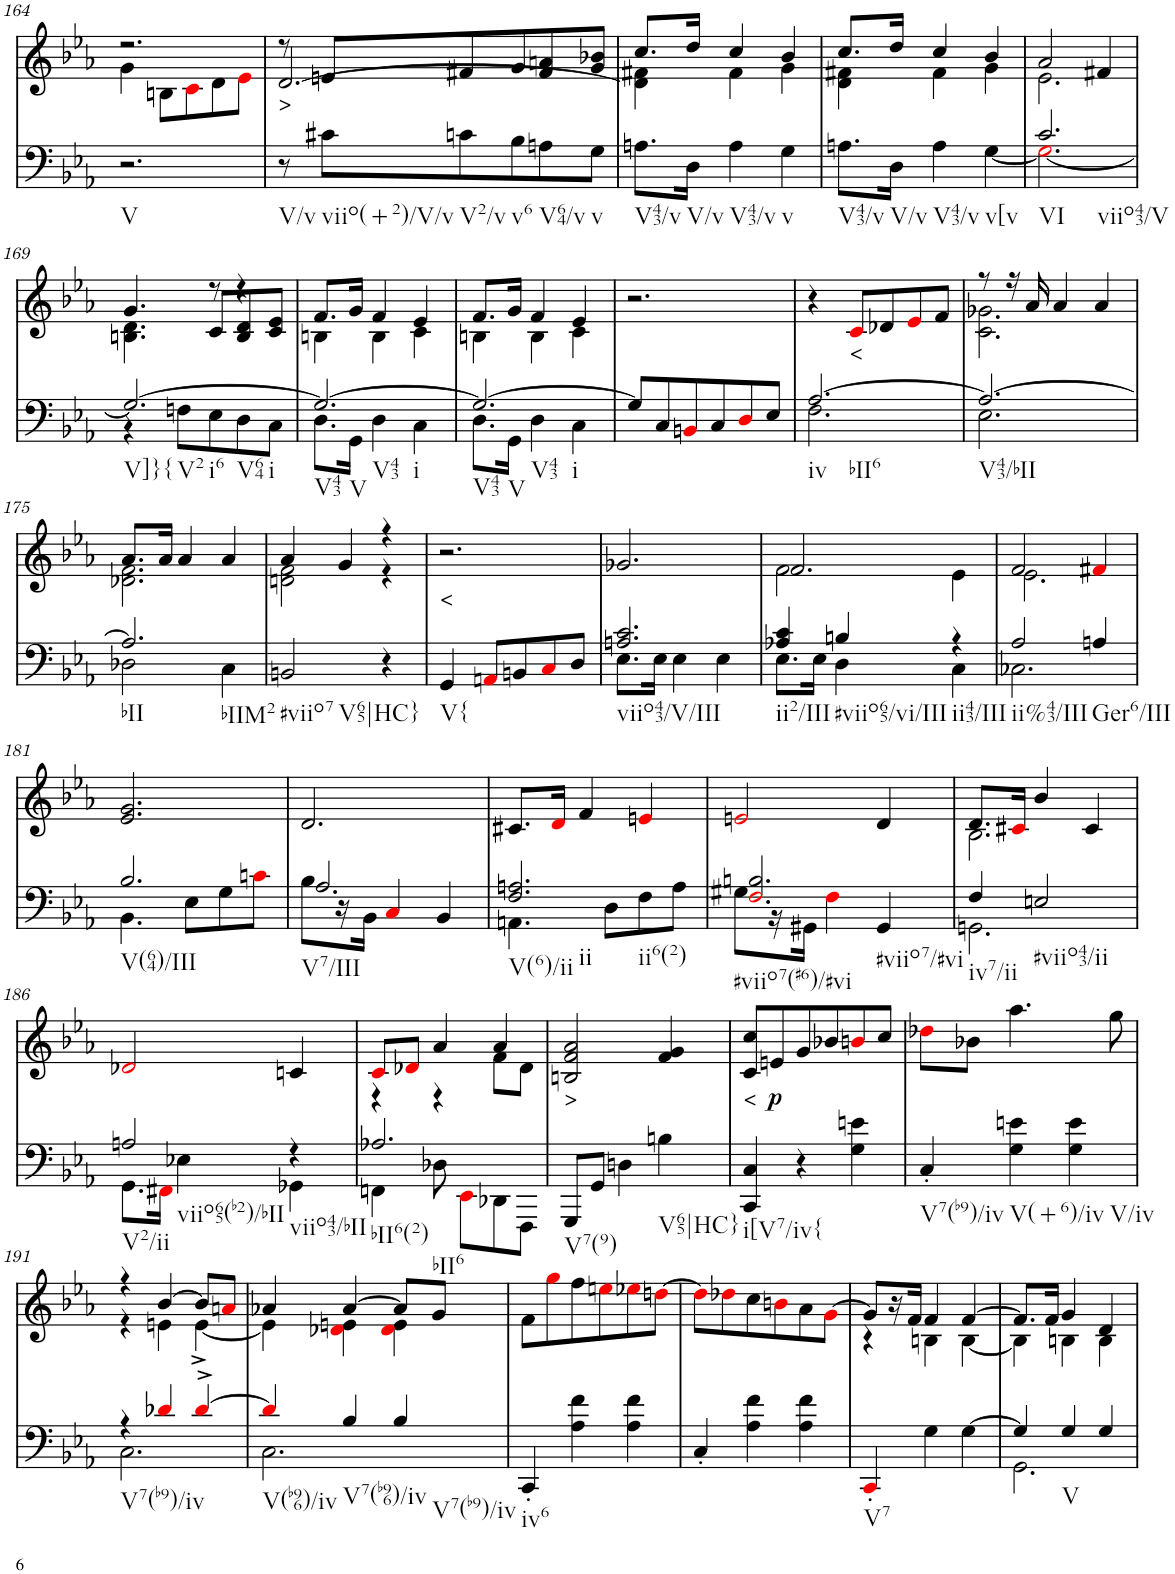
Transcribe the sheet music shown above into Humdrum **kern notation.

**kern	**kern	**text	**dynam
*part2	*part1	*part1	*part1
*staff2	*staff1	*staff1	*staff1
*I"Piano	*I"Piano	*	*
*I'Pno	*I'Pno	*	*
!!LO:PB:g=z
*clefF4	*clefG2	*	*
*k[b-e-a-]	*k[b-e-a-]	*	*
*M3/4	*M3/4	*	*
=164	=164	=164	=164
*	*^	*	*
!LO:TX:b:t=V	!	!	!	!
2.r	2.r	4g\	.	.
.	.	8Bn\L	.	.
.	.	8ci\	.	.
.	.	8d\	.	.
.	.	8e-i\J	.	.
=165	=165	=165	=165	=165
!LO:TX:b:t=V/v	!	!	!	!
!	!	!	!LO:LY:b	!
8r	8r	[2.d/	>	.
!LO:TX:b:t=viio(+2)/V/v	!	!	!	!
8c#X\L	8en/L	.	.	.
!LO:TX:b:t=V2/v	!	!	!	!
8cn\	8f#X/	.	.	.
!LO:TX:b:t=v6	!	!	!	!
8B-\	8g/	.	.	.
!LO:TX:b:t=V64/v	!	!	!	!
8An\	8f#/ 8an/	.	.	.
!LO:TX:b:t=v	!	!	!	!
8G\J	8g/ 8b-X/J	.	.	.
=166	=166	=166	=166	=166
!LO:TX:b:t=V43/v	!	!	!	!
8.An\L	8.cc/L	4d\] 4f#X\	.	.
!LO:TX:b:t=V/v	!	!	!	!
16D\Jk	16dd/Jk	.	.	.
!LO:TX:b:t=V43/v	!	!	!	!
4A\	4cc/	4f#\	.	.
!LO:TX:b:t=v	!	!	!	!
4G\	4b-/	4g\	.	.
=167	=167	=167	=167	=167
!LO:TX:b:t=V43/v	!	!	!	!
8.An\L	8.cc/L	4d\ 4f#X\	.	.
!LO:TX:b:t=V/v	!	!	!	!
16D\Jk	16dd/Jk	.	.	.
!LO:TX:b:t=V43/v	!	!	!	!
4A\	4cc/	4f#\	.	.
!LO:TX:b:t=v[v	!	!	!	!
[4G\	4b-/	4g\	.	.
=168	=168	=168	=168	=168
*^	*	*	*	*
!LO:TX:b:t=VI	!	!	!	!	!
!LO:TX:b:t=viio43/V	!	!	!	!	!
2.c/	2.Gi\_	2a-/	2.e-\	.	.
.	.	4f#X/	.	.	.
!!LO:LB:g=z	!!
=169	=169	=169	=169	=169	=169
!LO:TX:b:t=V]}{	!	!	!	!	!
!LO:TX:b:t=V2	!	!	!	!	!
!LO:TX:b:t=i6	!	!	!	!	!
!LO:TX:b:t=V64	!	!	!	!	!
!LO:TX:b:t=i	!	!	!	!	!
2.G/_	4r	4.g/	4.Bn\ 4.d\	.	.
.	8Fn\L	.	.	.	.
.	8E-\	8r	8c/L	.	.
.	8D\	4r	8B/ 8d/	.	.
.	8C\J	.	8c/ 8e-/J	.	.
=170	=170	=170	=170	=170	=170
!LO:TX:b:t=V43	!	!	!	!	!
!LO:TX:b:t=V	!	!	!	!	!
!LO:TX:b:t=V43	!	!	!	!	!
!LO:TX:b:t=i	!	!	!	!	!
2.G/_	8.D\L	8.f/L	4Bn\	.	.
.	16GG\Jk	16g/Jk	.	.	.
.	4D\	4f/	4B\	.	.
.	4C\	4e-/	4c\	.	.
=171	=171	=171	=171	=171	=171
!LO:TX:b:t=V43	!	!	!	!	!
!LO:TX:b:t=V	!	!	!	!	!
!LO:TX:b:t=V43	!	!	!	!	!
!LO:TX:b:t=i	!	!	!	!	!
2.G/_	8.D\L	8.f/L	4Bn\	.	.
.	16GG\Jk	16g/Jk	.	.	.
.	4D\	4f/	4B\	.	.
.	4C\	4e-/	4c\	.	.
*v	*v	*	*	*	*
*	*v	*v	*	*
=172	=172	=172	=172
8G/L]	2.r	.	.
8C/	.	.	.
8BBni/	.	.	.
8C/	.	.	.
8Di/	.	.	.
8E-/J	.	.	.
=173	=173	=173	=173
*^	*	*	*
!LO:TX:b:t=iv	!	!	!	!
!LO:TX:b:t=bII6	!	!	!	!
[2.A-/	2.F\	4r	.	.
!	!	!	!LO:LY:b	!
.	.	8ci/L	<	.
.	.	8d-X/	.	.
.	.	8e-i/	.	.
.	.	8f/J	.	.
=174	=174	=174	=174	=174
*	*	*^	*	*
!LO:TX:b:t=V43/bII	!	!	!	!	!
2.A-/_	2.E-\	8r	2.c\ 2.g-X\	.	.
.	.	16r	.	.	.
.	.	16a-/	.	.	.
.	.	4a-/	.	.	.
.	.	4a-/	.	.	.
!!LO:LB:g=z	!!
=175	=175	=175	=175	=175	=175
!LO:TX:b:t=bII	!	!	!	!	!
!LO:TX:b:t=bIIM2	!	!	!	!	!
2.A-/]	2D-X\	8.a-/L	2.d-X\ 2.f\	.	.
.	.	16a-/Jk	.	.	.
.	.	4a-/	.	.	.
.	4C\	4a-/	.	.	.
=176	=176	=176	=176	=176	=176
!LO:TX:b:t=#viio7	!	!	!	!	!
!LO:TX:b:t=V65|HC}	!	!	!	!	!
*v	*v	*	*	*	*
2BBn/	4a-/	2dn\ 2f\	.	.
.	4g/	.	.	.
4r	4r	4r	.	.
=177	=177	=177	=177	=177
!LO:TX:b:t=V{	!	!	!	!
!	!	!	!LO:LY:b	!
*	*v	*v	*	*
4GG/	2.r	<	.
8AAni/L	.	.	.
8BBn/	.	.	.
8Ci/	.	.	.
8D/J	.	.	.
=178	=178	=178	=178
*^	*	*	*
!LO:TX:b:t=viio43/V/III	!	!	!	!
2.An/ 2.c/	8.E-\L	2.g-X/	.	.
.	16E-\Jk	.	.	.
.	4E-\	.	.	.
.	4E-\	.	.	.
=179	=179	=179	=179	=179
*	*	*^	*	*
!LO:TX:b:t=ii2/III	!	!	!	!	!
4A-X/ 4c/	8.E-\L	2.f/	2f\	.	.
.	16E-\Jk	.	.	.	.
!LO:TX:b:t=#viio65/vi/III	!	!	!	!	!
4Bn/	4D\	.	.	.	.
!LO:TX:b:t=ii43/III	!	!	!	!	!
4r	4C\	.	4e-\	.	.
=180	=180	=180	=180	=180	=180
!LO:TX:b:t=ii%43/III	!	!	!	!	!
2A-/	2.C-X\	2f/	2.e-\	.	.
!LO:TX:b:t=Ger6/III	!	!	!	!	!
4An/	.	4f#Xi/	.	.	.
*	*	*v	*v	*	*
!!LO:LB:g=z
=181	=181	=181	=181	=181
!LO:TX:b:t=V(64)/III	!	!	!	!
2.B-/	4.BB-\	2.e-/ 2.g/	.	.
.	8E-\L	.	.	.
.	8G\	.	.	.
.	8cni\J	.	.	.
=182	=182	=182	=182	=182
!LO:TX:b:t=V7/III	!	!	!	!
2.A-/	8B-\L	2.d/	.	.
.	16r	.	.	.
.	16BB-\JJ	.	.	.
.	4Ci/	.	.	.
.	4BB-/	.	.	.
=183	=183	=183	=183	=183
!LO:TX:b:t=V(6)/ii	!	!	!	!
!LO:TX:b:t=ii	!	!	!	!
!LO:TX:b:t=ii6(2)	!	!	!	!
2.F/ 2.An/	4.AAn\	8.c#X/L	.	.
.	.	16di/Jk	.	.
.	.	4f/	.	.
.	8D\L	.	.	.
.	8F\	4eni/	.	.
.	8A\J	.	.	.
=184	=184	=184	=184	=184
!LO:TX:b:t=#viio7(#6)/#vi	!	!	!	!
!LO:TX:b:t=#viio7/#vi	!	!	!	!
2.Fi/ 2.Bn/	8G#X\L	2eni/	.	.
.	16r	.	.	.
.	16GG#X\JJ	.	.	.
.	4Fi\	.	.	.
.	4GG#/	4d/	.	.
=185	=185	=185	=185	=185
*	*	*^	*	*
!LO:TX:b:t=iv7/ii	!	!	!	!	!
4F/	2.GGn\	8.d/L	2.B-\	.	.
.	.	16c#Xi/Jk	.	.	.
!LO:TX:b:t=#viio43/ii	!	!	!	!	!
2En/	.	4b-/	.	.	.
.	.	4c#/	.	.	.
*	*	*v	*v	*	*
!!LO:LB:g=z
=186	=186	=186	=186	=186
!LO:TX:b:t=V2/ii	!	!	!	!
!LO:TX:b:t=viio65(b2)/bII	!	!	!	!
2An/	8.GG\L	2d-Xi/	.	.
.	16FF#Xi\Jk	.	.	.
.	4E-X\	.	.	.
!LO:TX:b:t=viio43/bII	!	!	!	!
4r	4GG-X\	4cn/	.	.
=187	=187	=187	=187	=187
*	*	*^	*	*
!LO:TX:b:t=bII6(2)	!	!	!	!	!
!LO:TX:b:t=bII6	!	!	!	!	!
2.A-X/	4FFn\	8ci/L	4r	.	.
.	.	8d-Xi/J	.	.	.
.	8D-X\	4a-/	4r	.	.
.	8EE-i\L	.	.	.	.
.	8DD-X\	4a-/	8f\L	.	.
.	8FFF\J	.	8d-\J	.	.
=188	=188	=188	=188	=188	=188
!LO:TX:b:t=V7(9)	!	!	!	!	!
!	!	!	!	!LO:LY:b	!
*v	*v	*	*	*	*
*	*v	*v	*	*
8GGG/L	2Bn/ 2f/ 2a-/	>	.
8GG/J	.	.	.
4Dn\	.	.	.
!LO:TX:b:t=V65|HC}	!	!	!
4Bn\	4f/ 4g/	.	.
=189	=189	=189	=189
!LO:TX:b:t=i[V7/iv{	!	!	!
!	!	!LO:LY:b	!
4CC/ 4C/	8c/ 8cc/L	<	.
!	!	!	!LO:DY:b
.	8en/	.	p
4r	8g/	.	.
.	8b-X/	.	.
4G\ 4en\	8bni/	.	.
.	8cc/J	.	.
=190	=190	=190	=190
!LO:TX:b:t=V7(b9)/iv	!	!	!
4C'/	8dd-Xi\L	.	.
.	8b-X\J	.	.
!LO:TX:b:t=V(+6)/iv	!	!	!
4G\ 4en\	4.aa-\	.	.
!LO:TX:b:t=V/iv	!	!	!
4G\ 4e\	.	.	.
.	8gg\	.	.
!!LO:LB:g=z
=191	=191	=191	=191
*^	*^	*	*
!LO:TX:b:t=V7(b9)/iv	!	!	!	!	!
4r	2.C\	4r	4r	.	.
4d-Xi/	.	[4b-/	4en\	.	.
[4d-^i/	.	8b-/L]	[4e^\	.	.
.	.	8ani/J	.	.	.
=192	=192	=192	=192	=192	=192
!LO:TX:b:t=V(b96)/iv	!	!	!	!	!
4d-i/]	2.C\	4a-X/	4e\]	.	.
!LO:TX:b:t=V7(b96)/iv	!	!	!	!	!
4B-/	.	[4a-/	4d-Xi\ 4en\	.	.
!LO:TX:b:t=V7(b9)/iv	!	!	!	!	!
4B-/	.	8a-/L]	4d-i\ 4e\	.	.
.	.	8g/J	.	.	.
*v	*v	*	*	*	*
*	*v	*v	*	*
=193	=193	=193	=193
!LO:TX:b:t=iv6	!	!	!
4CC'/	8f\L	.	.
.	8ggi\	.	.
4A-\ 4f\	8ff\	.	.
.	8eeni\	.	.
4A-\ 4f\	8ee-Xi\	.	.
.	[8ddni\J	.	.
=194	=194	=194	=194
4C'/	8ddi\L]	.	.
.	8dd-Xi\	.	.
4A-\ 4f\	8cc\	.	.
.	8bni\	.	.
4A-\ 4f\	8a-\	.	.
.	[8gi\J	.	.
=195	=195	=195	=195
*	*^	*	*
!LO:TX:b:t=V7	!	!	!	!
4CC'i/	8g/L]	4r	.	.
.	16r	.	.	.
.	16f/JJ	.	.	.
4G\	4f/	4Bn\	.	.
[4G\	[4f/	[4B\	.	.
=196	=196	=196	=196	=196
*^	*	*	*	*
4G/]	2.GG\	8.f/L]	4B\]	.	.
.	.	16f/Jk	.	.	.
!LO:TX:b:t=V	!	!	!	!	!
4G/	.	4g/	4Bn\	.	.
4G/	.	4d/	4B\	.	.
*v	*v	*	*	*	*
*	*v	*v	*	*
=	=	=	=
*-	*-	*-	*-
